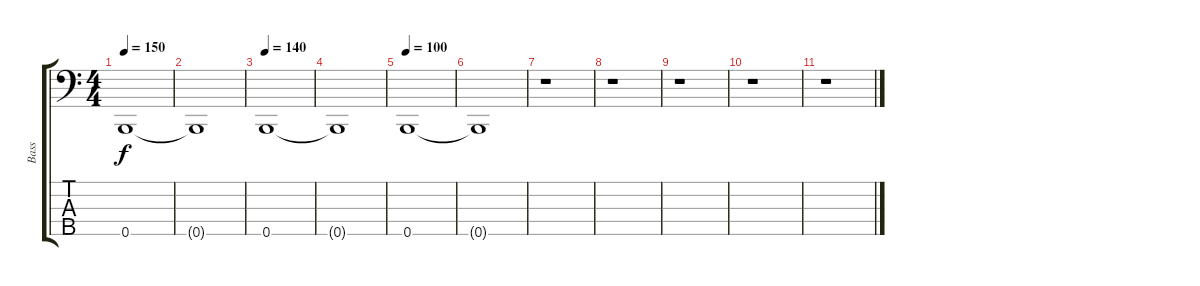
\track ("Bass" "Bass") {instrument electricbasspick}
\staff {score tabs}
\tuning (G2 D2 A1 E1 B0) {hide}
\ts (4 4)
\tempo 150
\clef f4
\ks c
0.5.1{dy f} |
0.5{t}.1 |
\tempo 140
0.5.1 |
0.5{t}.1 |
\tempo 100
0.5.1 |
0.5{t}.1 |
r.1 |
r.1 |
r.1 |
r.1 |
r.1
